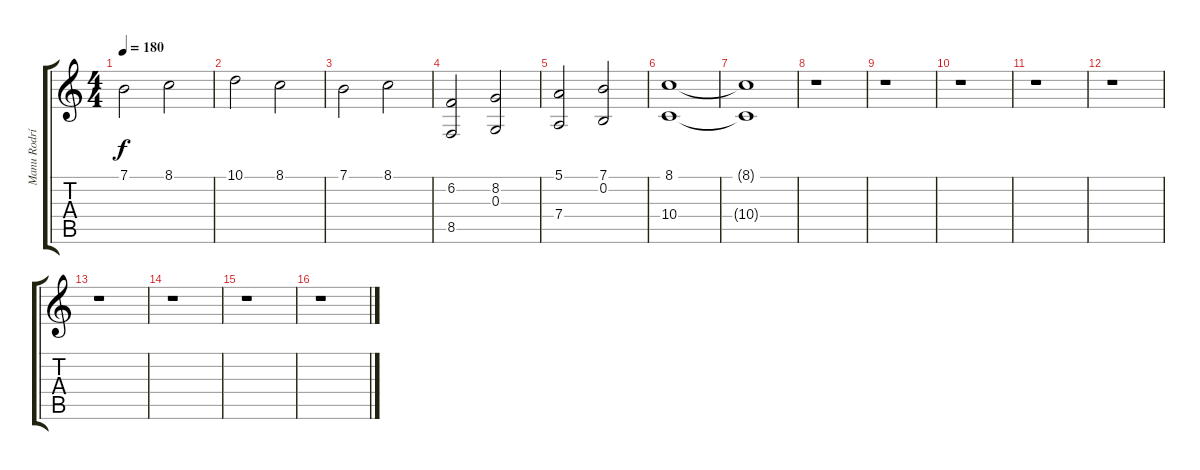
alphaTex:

\track ("Manu Rodríguez" "Manu Rodrí") {instrument tremolostrings}
\staff {score tabs}
\tuning (E4 B3 G3 D3 A2 E2) {hide}
\ts (4 4)
\tempo 180
\clef g2
\ks c
7.1.2{dy f} 8.1.2 |
10.1.2 8.1.2 |
7.1.2 8.1.2 |
(6.2 8.5).2 (8.2 0.3).2 |
(5.1 7.4).2 (7.1 0.2).2 |
(8.1 10.4).1 |
(8.1{t} 10.4{t}).1 |
r.1 |
r.1 |
r.1 |
r.1 |
r.1 |
r.1 |
r.1 |
r.1 |
r.1
